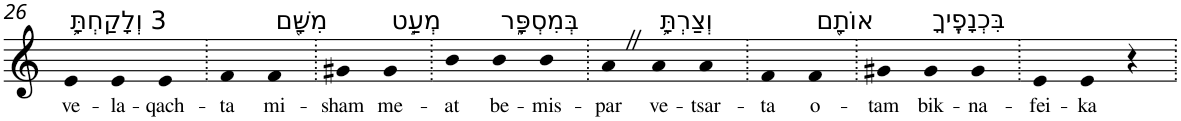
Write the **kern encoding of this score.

**kern	**text
*part1	*part1
*staff1	*staff1
*I"Piano	*
*I'Pno	*
!!LO:PB:g=z
*clefG2	*
*k[]	*
=26	=26
!LO:TX:a:t=3 וְלָקַחְתָּ֥	!
!	!LO:LY:b
4e	ve-
!	!LO:LY:b
4e	-la-
!	!LO:LY:b
4e	-qach-
=27.	=27.
!	!LO:LY:b
4f	-ta
!LO:TX:a:t=מִשָּׁ֖ם	!
!	!LO:LY:b
4f	mi-
=28.	=28.
!	!LO:LY:b
4g#X	-sham
!LO:TX:a:t=מְעַ֣ט	!
!	!LO:LY:b
4g#	me-
=29.	=29.
!	!LO:LY:b
4b	-at
!LO:TX:a:t=בְּמִסְפָּ֑ר	!
!	!LO:LY:b
4b	be-
!	!LO:LY:b
4b	-mis-
=30.	=30.
!	!LO:LY:b
4aZ	-par
!LO:TX:a:t=וְצַרְתָּ֥	!
!	!LO:LY:b
4a	ve-
!	!LO:LY:b
4a	-tsar-
=31.	=31.
!	!LO:LY:b
4f	-ta
!LO:TX:a:t=אוֹתָ֖ם	!
!	!LO:LY:b
4f	o-
=32.	=32.
!	!LO:LY:b
4g#X	-tam
!LO:TX:a:t=בִּכְנָפֶֽיךָ	!
!	!LO:LY:b
4g#	bik-
!	!LO:LY:b
4g#	-na-
=33.	=33.
!	!LO:LY:b
4e	-fei-
!	!LO:LY:b
4e	-ka
4r	.
=.	=.
*-	*-
